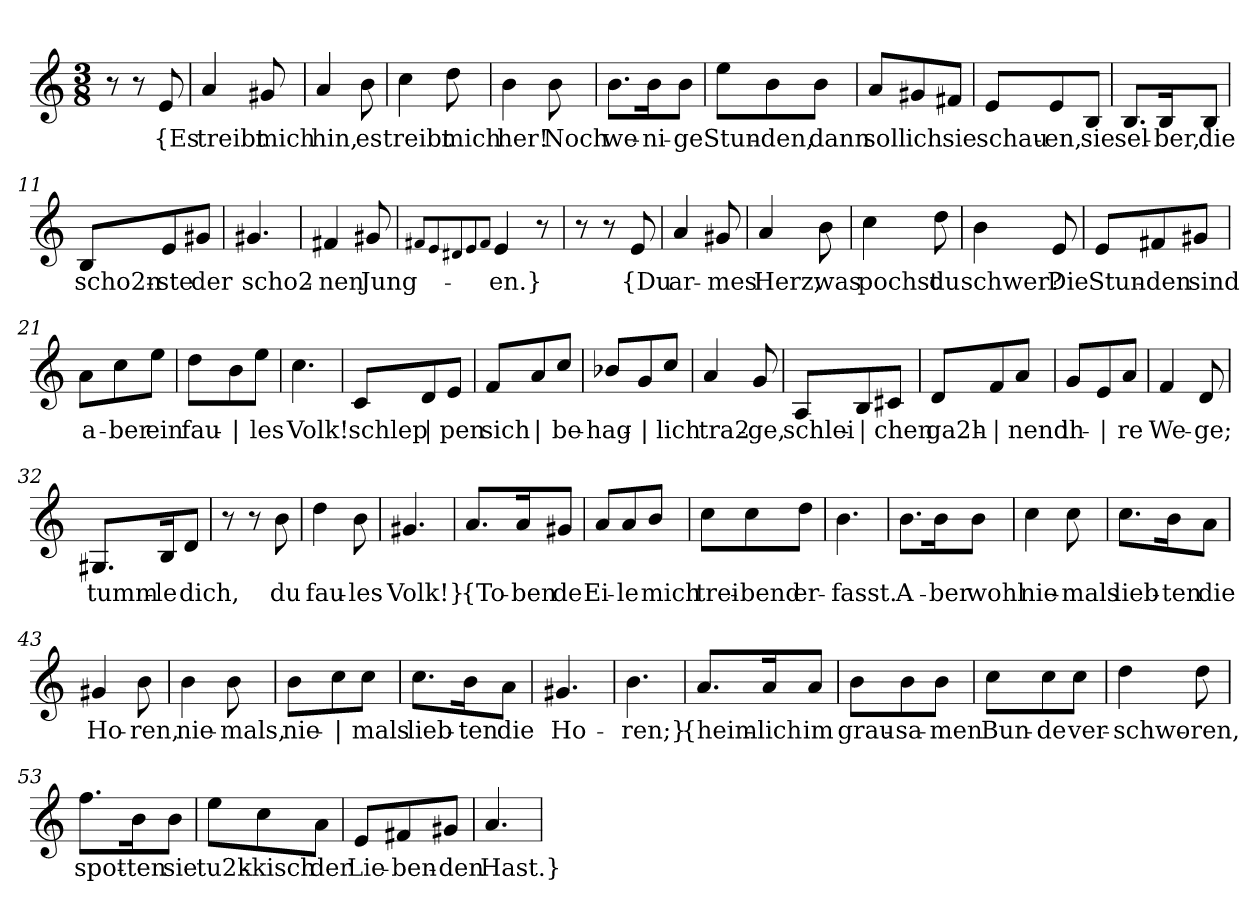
**kern	**text
*part1	*part1
*staff1	*staff1
*clefG2	*
*k[]	*
*M3/8	*
=1	=1
8r	.
8r	.
!	!LO:LY:b
8e/	{Es
=2	=2
!	!LO:LY:b
4a/	treibt
!	!LO:LY:b
8g#X/	mich
=3	=3
!	!LO:LY:b
4a/	hin,
!	!LO:LY:b
8b\	es
=4	=4
!	!LO:LY:b
4cc\	treibt
!	!LO:LY:b
8dd\	mich
=5	=5
!	!LO:LY:b
4b\	her!
!	!LO:LY:b
8b\	Noch
=6	=6
!	!LO:LY:b
8.b\L	we-
!	!LO:LY:b
16b\K	-ni-
!	!LO:LY:b
8b\J	-ge
=7	=7
!	!LO:LY:b
8ee\L	Stun-
!	!LO:LY:b
8b\	-den,
!	!LO:LY:b
8b\J	dann
=8	=8
!	!LO:LY:b
8a/L	soll
!	!LO:LY:b
8g#X/	ich
!	!LO:LY:b
8f#X/J	sie
!!LO:LB:g=z
=9	=9
!	!LO:LY:b
8e/L	schau-
!	!LO:LY:b
8e/	-en,
!	!LO:LY:b
8B/J	sie
=10	=10
!	!LO:LY:b
8.B/L	sel-
!	!LO:LY:b
16B/K	-ber,
!	!LO:LY:b
8B/J	die
=11	=11
!	!LO:LY:b
8B/L	scho2n-
!	!LO:LY:b
8e/	-ste
!	!LO:LY:b
8g#X/J	der
=12	=12
!	!LO:LY:b
4.g#X/	scho2-
=13	=13
!	!LO:LY:b
4f#X/	-nen
!	!LO:LY:b
8g#X/	Jung-
=14	=14
8qf#X/L	.
8qe/	.
8qd#X/	.
8qe/	.
8qf#/J	.
!	!LO:LY:b
4e/	-en.}
8r	.
=15	=15
8r	.
8r	.
!	!LO:LY:b
8e/	{Du
=16	=16
!	!LO:LY:b
4a/	ar-
!	!LO:LY:b
8g#X/	-mes
=17	=17
!	!LO:LY:b
4a/	Herz,
!	!LO:LY:b
8b\	was
!!LO:LB:g=z
=18	=18
!	!LO:LY:b
4cc\	pochst
!	!LO:LY:b
8dd\	du
=19	=19
!	!LO:LY:b
4b\	schwer?
!	!LO:LY:b
8e/	Die
=20	=20
!	!LO:LY:b
8e/L	Stun-
!	!LO:LY:b
8f#X/	-den
!	!LO:LY:b
8g#X/J	sind
=21	=21
!	!LO:LY:b
8a\L	a-
!	!LO:LY:b
8cc\	-ber
!	!LO:LY:b
8ee\J	ein
=22	=22
!	!LO:LY:b
8dd\L	fau-
!	!LO:LY:b
8b\	|
!	!LO:LY:b
8ee\J	-les
=23	=23
!	!LO:LY:b
4.cc\	Volk!
=24	=24
!	!LO:LY:b
8c/L	schlep
!	!LO:LY:b
8d/	|
!	!LO:LY:b
8e/J	-pen
=25	=25
!	!LO:LY:b
8f/L	sich
!	!LO:LY:b
8a/	|
!	!LO:LY:b
8cc/J	be-
=26	=26
!	!LO:LY:b
8b-X/L	-hag-
!	!LO:LY:b
8g/	|
!	!LO:LY:b
8cc/J	-lich
!!LO:LB:g=z
=27	=27
!	!LO:LY:b
4a/	tra2-
!	!LO:LY:b
8g/	-ge,
=28	=28
!	!LO:LY:b
8A/L	schlei-
!	!LO:LY:b
8B/	|
!	!LO:LY:b
8c#X/J	-chen
=29	=29
!	!LO:LY:b
8d/L	ga2h-
!	!LO:LY:b
8f/	|
!	!LO:LY:b
8a/J	-nend
=30	=30
!	!LO:LY:b
8g/L	ih-
!	!LO:LY:b
8e/	|
!	!LO:LY:b
8a/J	-re
=31	=31
!	!LO:LY:b
4f/	We-
!	!LO:LY:b
8d/	-ge;
=32	=32
!	!LO:LY:b
8.G#X/L	tumm-
!	!LO:LY:b
16B/K	-le
!	!LO:LY:b
8d/J	dich,
=33	=33
8r	.
8r	.
!	!LO:LY:b
8b\	du
=34	=34
!	!LO:LY:b
4dd\	fau-
!	!LO:LY:b
8b\	-les
=35	=35
!	!LO:LY:b
4.g#X/	Volk!}
!!LO:LB:g=z
=36	=36
!	!LO:LY:b
8.a/L	{To-
!	!LO:LY:b
16a/K	-ben
!	!LO:LY:b
8g#X/J	-de
=37	=37
!	!LO:LY:b
8a/L	Ei-
!	!LO:LY:b
8a/	-le
!	!LO:LY:b
8b/J	mich
=38	=38
!	!LO:LY:b
8cc\L	trei-
!	!LO:LY:b
8cc\	-bend
!	!LO:LY:b
8dd\J	er-
=39	=39
!	!LO:LY:b
4.b\	-fasst.
=40	=40
!	!LO:LY:b
8.b\L	A-
!	!LO:LY:b
16b\K	-ber
!	!LO:LY:b
8b\J	wohl
=41	=41
!	!LO:LY:b
4cc\	nie-
!	!LO:LY:b
8cc\	-mals
=42	=42
!	!LO:LY:b
8.cc\L	lieb-
!	!LO:LY:b
16b\K	-ten
!	!LO:LY:b
8a\J	die
=43	=43
!	!LO:LY:b
4g#X/	Ho-
!	!LO:LY:b
8b\	-ren,
!!LO:LB:g=z
=44	=44
!	!LO:LY:b
4b\	nie-
!	!LO:LY:b
8b\	-mals,
=45	=45
!	!LO:LY:b
8b\L	nie-
!	!LO:LY:b
8cc\	|
!	!LO:LY:b
8cc\J	-mals
=46	=46
!	!LO:LY:b
8.cc\L	lieb-
!	!LO:LY:b
16b\K	-ten
!	!LO:LY:b
8a\J	die
=47	=47
!	!LO:LY:b
4.g#X/	Ho-
=48	=48
!	!LO:LY:b
4.b\	-ren;}
=49	=49
!	!LO:LY:b
8.a/L	{heim-
!	!LO:LY:b
16a/K	-lich
!	!LO:LY:b
8a/J	im
=50	=50
!	!LO:LY:b
8b\L	grau-
!	!LO:LY:b
8b\	-sa-
!	!LO:LY:b
8b\J	-men
=51	=51
!	!LO:LY:b
8cc\L	Bun-
!	!LO:LY:b
8cc\	-de
!	!LO:LY:b
8cc\J	ver-
!!LO:LB:g=z
=52	=52
!	!LO:LY:b
4dd\	-schwo-
!	!LO:LY:b
8dd\	-ren,
=53	=53
!	!LO:LY:b
8.ff\L	spot-
!	!LO:LY:b
16b\K	-ten
!	!LO:LY:b
8b\J	sie
=54	=54
!	!LO:LY:b
8ee\L	tu2k-
!	!LO:LY:b
8cc\	-kisch
!	!LO:LY:b
8a\J	der
=55	=55
!	!LO:LY:b
8e/L	Lie-
!	!LO:LY:b
8f#X/	-ben-
!	!LO:LY:b
8g#X/J	-den
=56	=56
!	!LO:LY:b
4.a/	Hast.}
=	=
*-	*-
